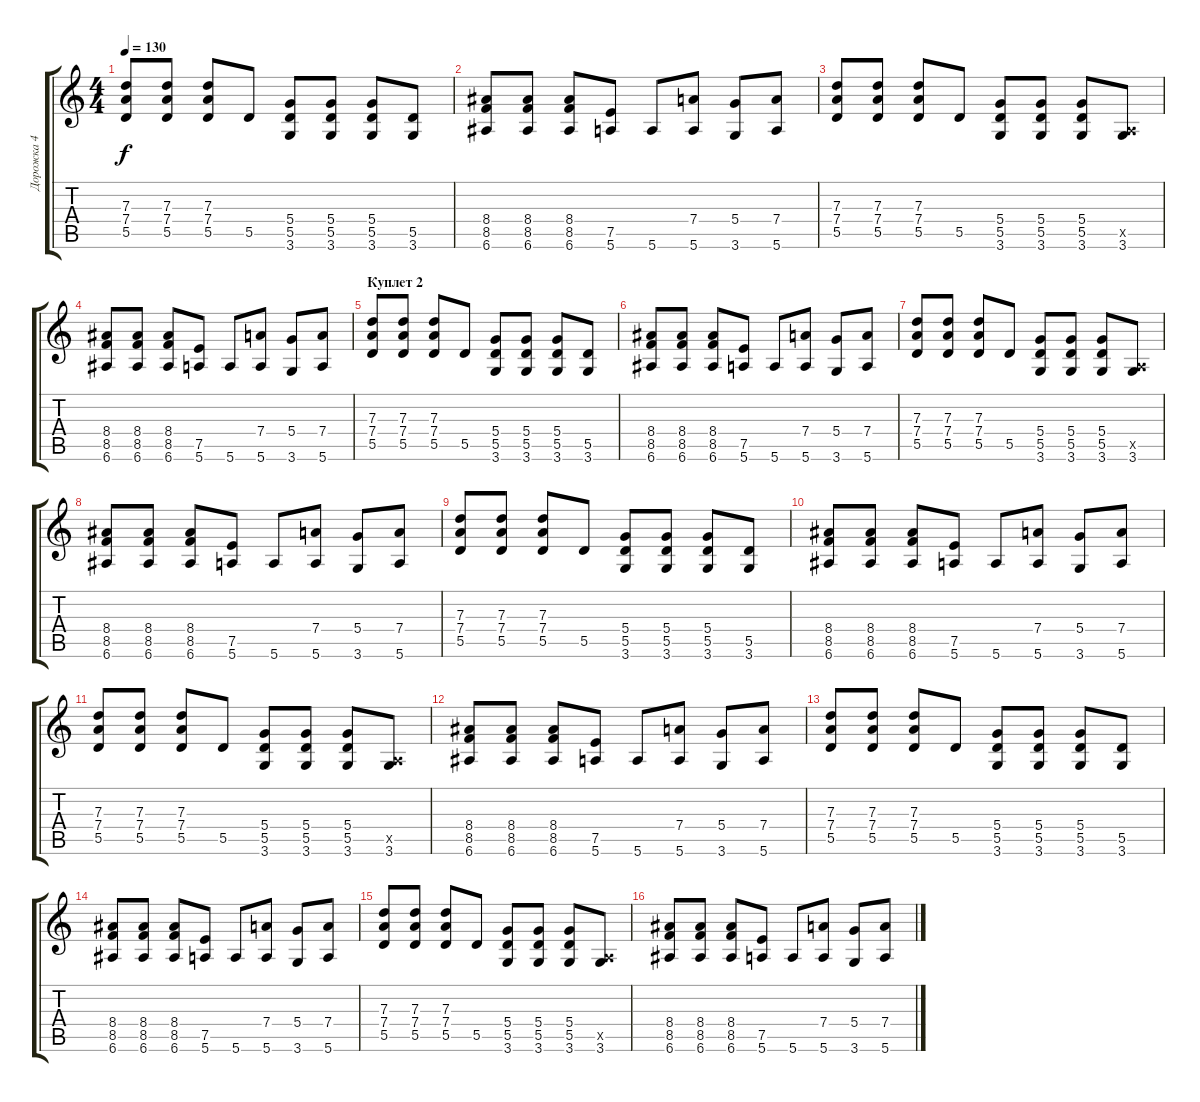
\track ("Дорожка 4" "Дорожка 4") {instrument overdrivenguitar}
\staff {score tabs}
\tuning (E4 B3 G3 D3 A2 E2) {hide}
\ts (4 4)
\tempo 130
\clef g2
\ks c
(7.3 7.4 5.5).8{dy f} (7.3 7.4 5.5).8 (7.3 7.4 5.5).8 5.5.8 (5.4 5.5 3.6).8 (5.4 5.5 3.6).8 (5.4 5.5 3.6).8 (5.5 3.6).8 |
(8.4 8.5 6.6).8 (8.4 8.5 6.6).8 (8.4 8.5 6.6).8 (7.5 5.6).8 5.6.8 (7.4 5.6).8 (5.4 3.6).8 (7.4 5.6).8 |
(7.3 7.4 5.5).8 (7.3 7.4 5.5).8 (7.3 7.4 5.5).8 5.5.8 (5.4 5.5 3.6).8 (5.4 5.5 3.6).8 (5.4 5.5 3.6).8 (0.5{x} 3.6).8 |
(8.4 8.5 6.6).8 (8.4 8.5 6.6).8 (8.4 8.5 6.6).8 (7.5 5.6).8 5.6.8 (7.4 5.6).8 (5.4 3.6).8 (7.4 5.6).8 |
\section ("" "Куплет 2")
(7.3 7.4 5.5).8 (7.3 7.4 5.5).8 (7.3 7.4 5.5).8 5.5.8 (5.4 5.5 3.6).8 (5.4 5.5 3.6).8 (5.4 5.5 3.6).8 (5.5 3.6).8 |
(8.4 8.5 6.6).8 (8.4 8.5 6.6).8 (8.4 8.5 6.6).8 (7.5 5.6).8 5.6.8 (7.4 5.6).8 (5.4 3.6).8 (7.4 5.6).8 |
(7.3 7.4 5.5).8 (7.3 7.4 5.5).8 (7.3 7.4 5.5).8 5.5.8 (5.4 5.5 3.6).8 (5.4 5.5 3.6).8 (5.4 5.5 3.6).8 (0.5{x} 3.6).8 |
(8.4 8.5 6.6).8 (8.4 8.5 6.6).8 (8.4 8.5 6.6).8 (7.5 5.6).8 5.6.8 (7.4 5.6).8 (5.4 3.6).8 (7.4 5.6).8 |
(7.3 7.4 5.5).8 (7.3 7.4 5.5).8 (7.3 7.4 5.5).8 5.5.8 (5.4 5.5 3.6).8 (5.4 5.5 3.6).8 (5.4 5.5 3.6).8 (5.5 3.6).8 |
(8.4 8.5 6.6).8 (8.4 8.5 6.6).8 (8.4 8.5 6.6).8 (7.5 5.6).8 5.6.8 (7.4 5.6).8 (5.4 3.6).8 (7.4 5.6).8 |
(7.3 7.4 5.5).8 (7.3 7.4 5.5).8 (7.3 7.4 5.5).8 5.5.8 (5.4 5.5 3.6).8 (5.4 5.5 3.6).8 (5.4 5.5 3.6).8 (0.5{x} 3.6).8 |
(8.4 8.5 6.6).8 (8.4 8.5 6.6).8 (8.4 8.5 6.6).8 (7.5 5.6).8 5.6.8 (7.4 5.6).8 (5.4 3.6).8 (7.4 5.6).8 |
(7.3 7.4 5.5).8 (7.3 7.4 5.5).8 (7.3 7.4 5.5).8 5.5.8 (5.4 5.5 3.6).8 (5.4 5.5 3.6).8 (5.4 5.5 3.6).8 (5.5 3.6).8 |
(8.4 8.5 6.6).8 (8.4 8.5 6.6).8 (8.4 8.5 6.6).8 (7.5 5.6).8 5.6.8 (7.4 5.6).8 (5.4 3.6).8 (7.4 5.6).8 |
(7.3 7.4 5.5).8 (7.3 7.4 5.5).8 (7.3 7.4 5.5).8 5.5.8 (5.4 5.5 3.6).8 (5.4 5.5 3.6).8 (5.4 5.5 3.6).8 (0.5{x} 3.6).8 |
(8.4 8.5 6.6).8 (8.4 8.5 6.6).8 (8.4 8.5 6.6).8 (7.5 5.6).8 5.6.8 (7.4 5.6).8 (5.4 3.6).8 (7.4 5.6).8
